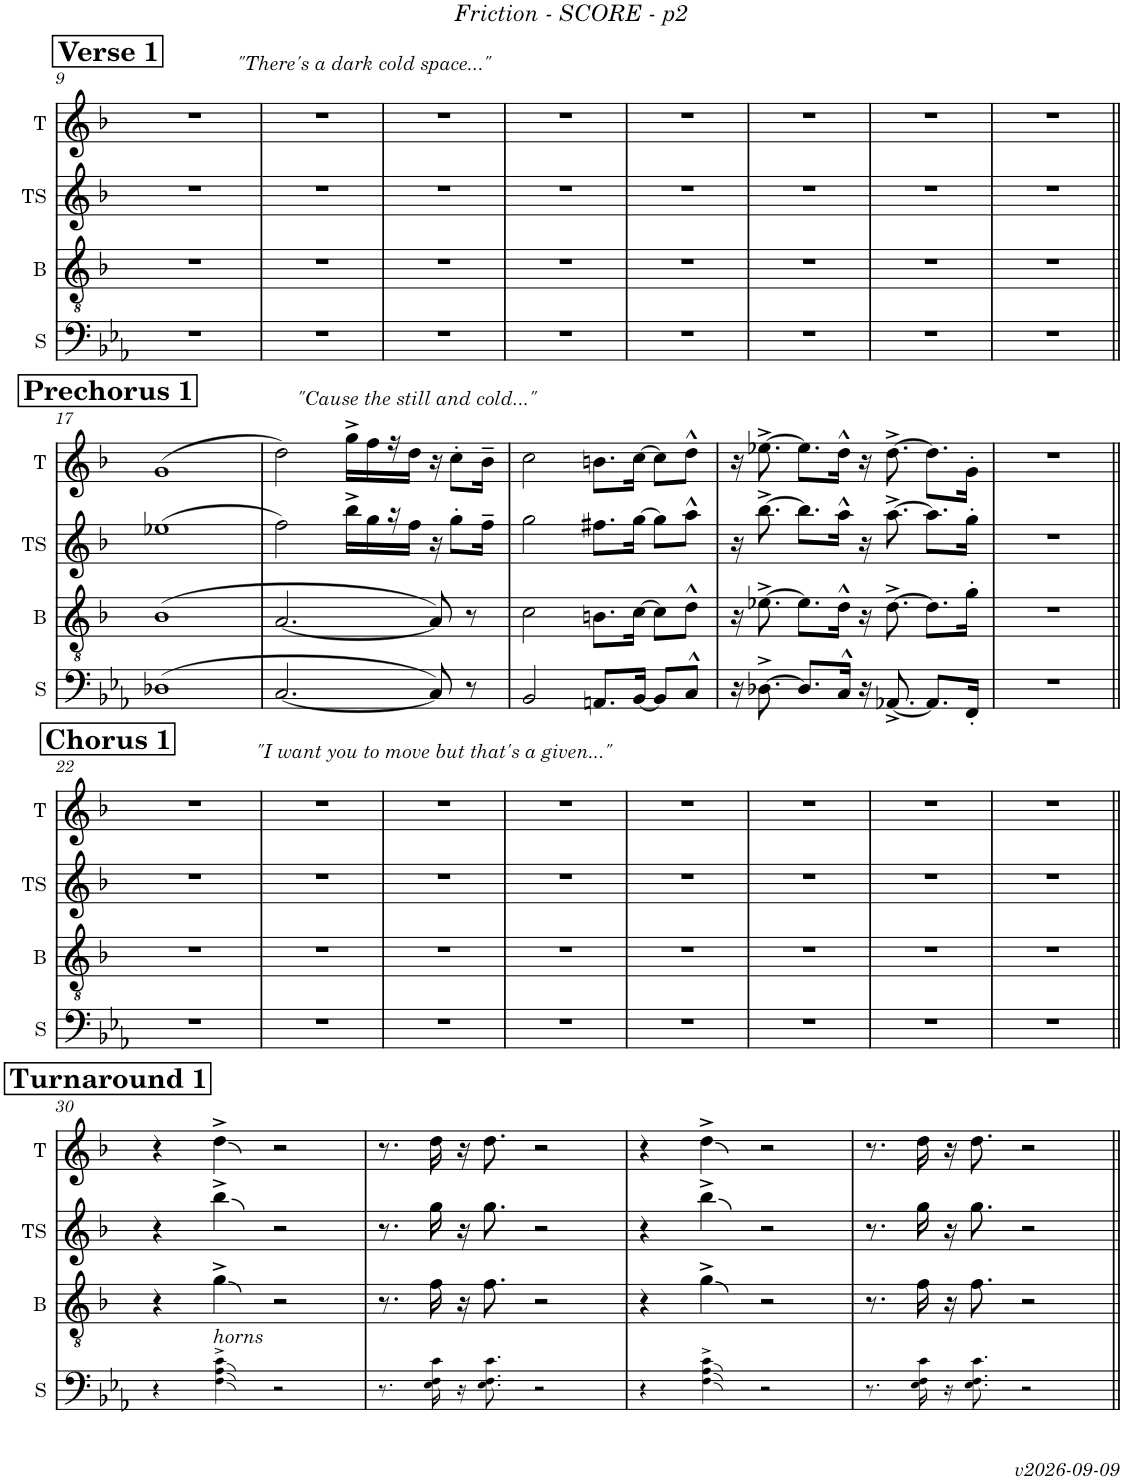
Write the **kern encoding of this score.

**kern	**kern	**kern	**kern
*part4	*part3	*part2	*part1
*staff4	*staff3	*staff2	*staff1
*I"Sousa	*I"Trombone	*I"Tenor Sax	*I"Trumpet
*I'S	*	*I'TS	*I'T
!!LO:PB:g=z
*clefF4	*clefGv2	*clefG2	*clefG2
*	*Trd1c2	*Trd8c14	*Trd1c2
*k[b-e-a-]	*k[b-]	*k[b-]	*k[b-]
*M4/4	*M4/4	*M4/4	*M4/4
!!LO:REH:place=s1:a:B:fs=14:t=Verse 1
=9	=9	=9	=9
!	!	!	!LO:TX:a:i:t="There's a dark cold space..."
1r	1r	1r	1r
=10	=10	=10	=10
1r	1r	1r	1r
=11	=11	=11	=11
1r	1r	1r	1r
=12	=12	=12	=12
1r	1r	1r	1r
=13	=13	=13	=13
1r	1r	1r	1r
=14	=14	=14	=14
1r	1r	1r	1r
=15	=15	=15	=15
1r	1r	1r	1r
=16	=16	=16	=16
1r	1r	1r	1r
!!LO:LB:g=z
!!LO:REH:place=s1:a:B:fs=14:t=Prechorus 1
=17||	=17||	=17||	=17||
!	!	!	!LO:TX:a:i:t="Cause the still and cold..."
(1D-X	(1B-	(1ee-X	(1g
=18	=18	=18	=18
[2.C/	[2.A/	2ff\)	2dd\)
.	.	16bb-^\LL	16gg^\LL
.	.	16gg\	16ff\
.	.	16r	16r
.	.	16ff\JJ	16dd\JJ
8C/])	8A/])	16r	16r
.	.	8gg'\L	8cc'\L
8r	8r	.	.
.	.	16ff~\Jk	16b-~\Jk
=19	=19	=19	=19
2BB-/	2c\	2gg\	2cc\
8.AAn/L	8.Bn\L	8.ff#X\L	8.bn\L
[16BB-/Jk	[16c\Jk	[16gg\Jk	[16cc\Jk
8BB-/L]	8c\L]	8gg\L]	8cc\L]
8C^^/J	8d^^\J	8aa^^\J	8dd^^\J
=20	=20	=20	=20
16r	16r	16r	16r
[8.D-X^\	[8.e-X^\	[8.bb-^\	[8.ee-X^\
8.D-/L]	8.e-\L]	8.bb-\L]	8.ee-\L]
16C^^/Jk	16d^^\Jk	16aa^^\Jk	16dd^^\Jk
16r	16r	16r	16r
[8.AA-X^/	[8.d^\	[8.aa^\	[8.dd^\
8.AA-/L]	8.d\L]	8.aa\L]	8.dd\L]
16FF'/Jk	16g'\Jk	16gg'\Jk	16g'\Jk
=21	=21	=21	=21
1r	1r	1r	1r
!!LO:LB:g=z
!!LO:REH:place=s1:a:B:fs=14:t=Chorus 1
=22||	=22||	=22||	=22||
!	!	!	!LO:TX:a:i:t="I want you to move but that's a given..."
1r	1r	1r	1r
=23	=23	=23	=23
1r	1r	1r	1r
=24	=24	=24	=24
1r	1r	1r	1r
=25	=25	=25	=25
1r	1r	1r	1r
=26	=26	=26	=26
1r	1r	1r	1r
=27	=27	=27	=27
1r	1r	1r	1r
=28	=28	=28	=28
1r	1r	1r	1r
=29	=29	=29	=29
1r	1r	1r	1r
!!LO:LB:g=z
!!LO:REH:place=s1:a:B:fs=14:t=Turnaround 1
=30||	=30||	=30||	=30||
4r	4r	4r	4r
!LO:TX:a:i:t=horns	!	!	!
4F\^ 4A-!\^ 4c!\^	4g^\	4bb-^\	4dd^\
2r	2r	2r	2r
=31	=31	=31	=31
8.r	8.r	8.r	8.r
16E-\ 16F!\ 16c!\	16f\	16gg\	16dd\
16r	16r	16r	16r
8.E-\ 8.F!\ 8.c!\	8.f\	8.gg\	8.dd\
2r	2r	2r	2r
=32	=32	=32	=32
4r	4r	4r	4r
4F\^ 4A-!\^ 4c!\^	4g^\	4bb-^\	4dd^\
2r	2r	2r	2r
=33	=33	=33	=33
8.r	8.r	8.r	8.r
16E-\ 16F!\ 16c!\	16f\	16gg\	16dd\
16r	16r	16r	16r
8.E-\ 8.F!\ 8.c!\	8.f\	8.gg\	8.dd\
2r	2r	2r	2r
=||	=||	=||	=||
*-	*-	*-	*-
